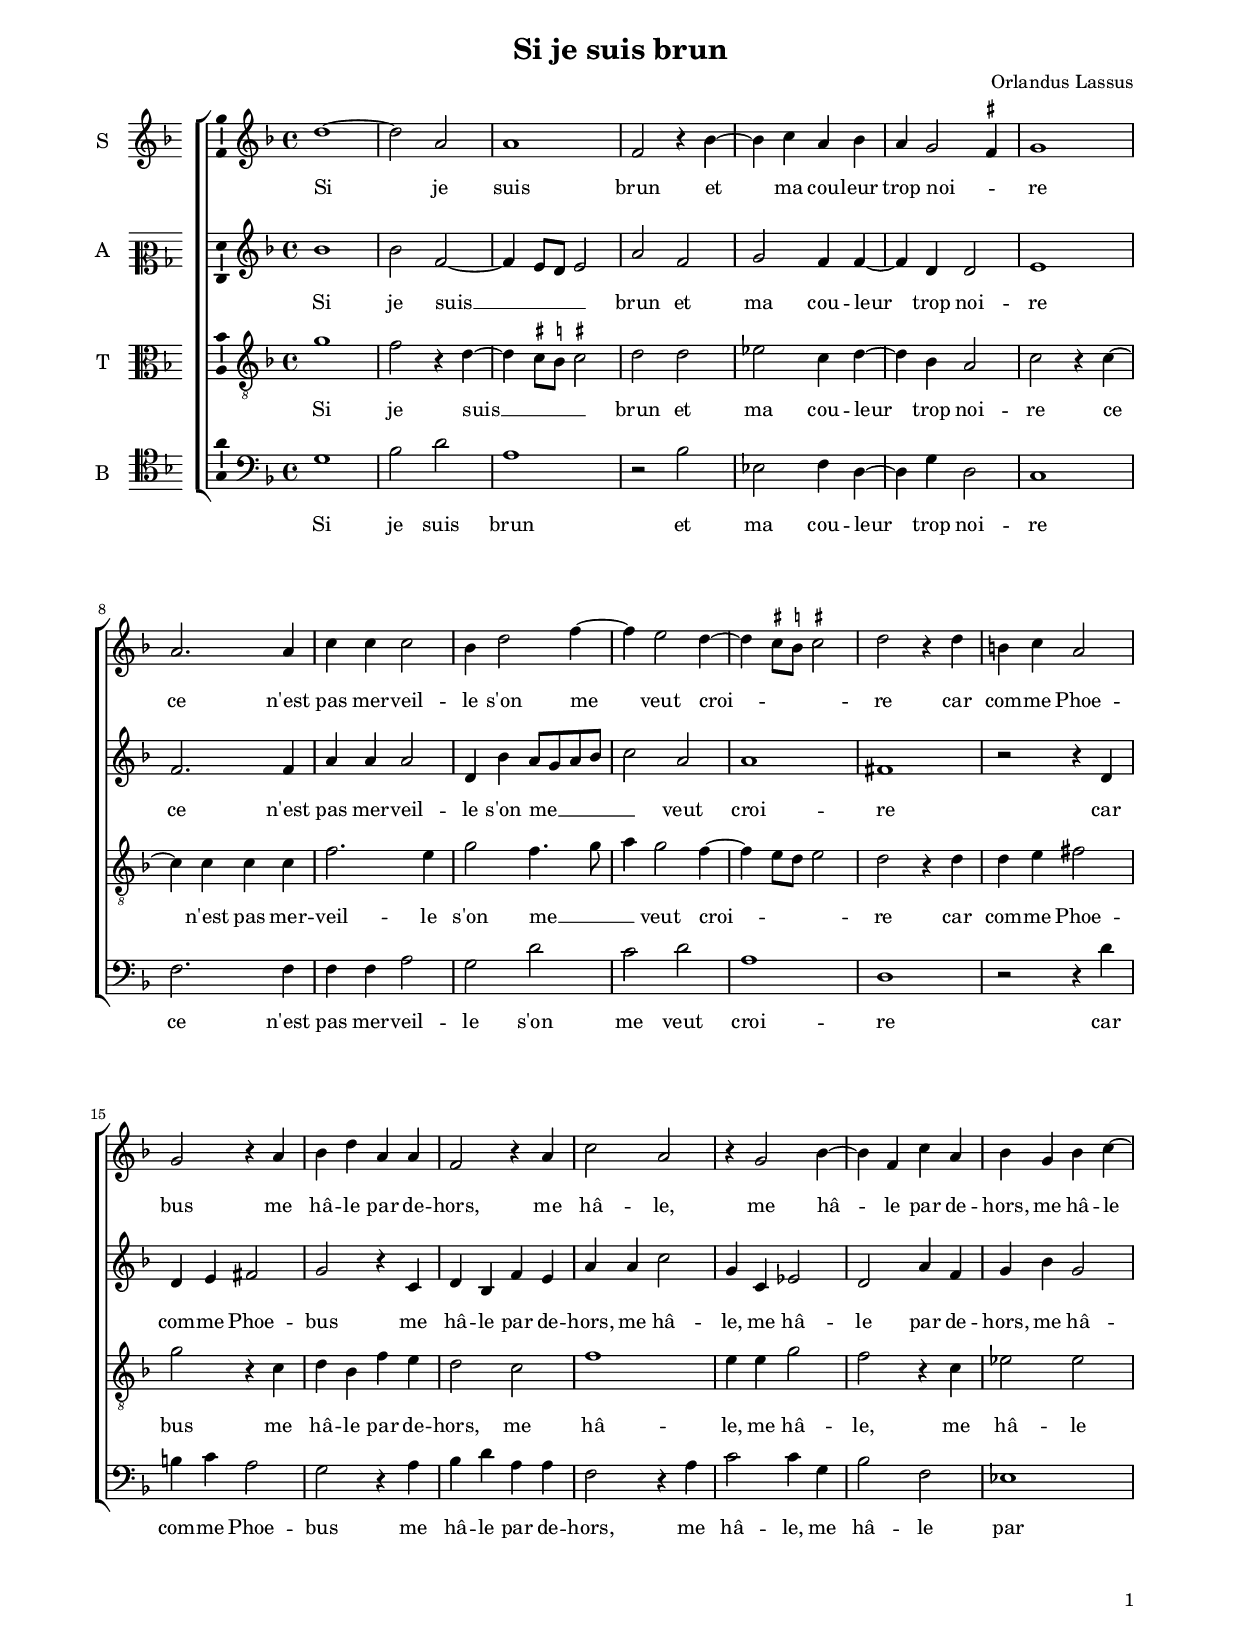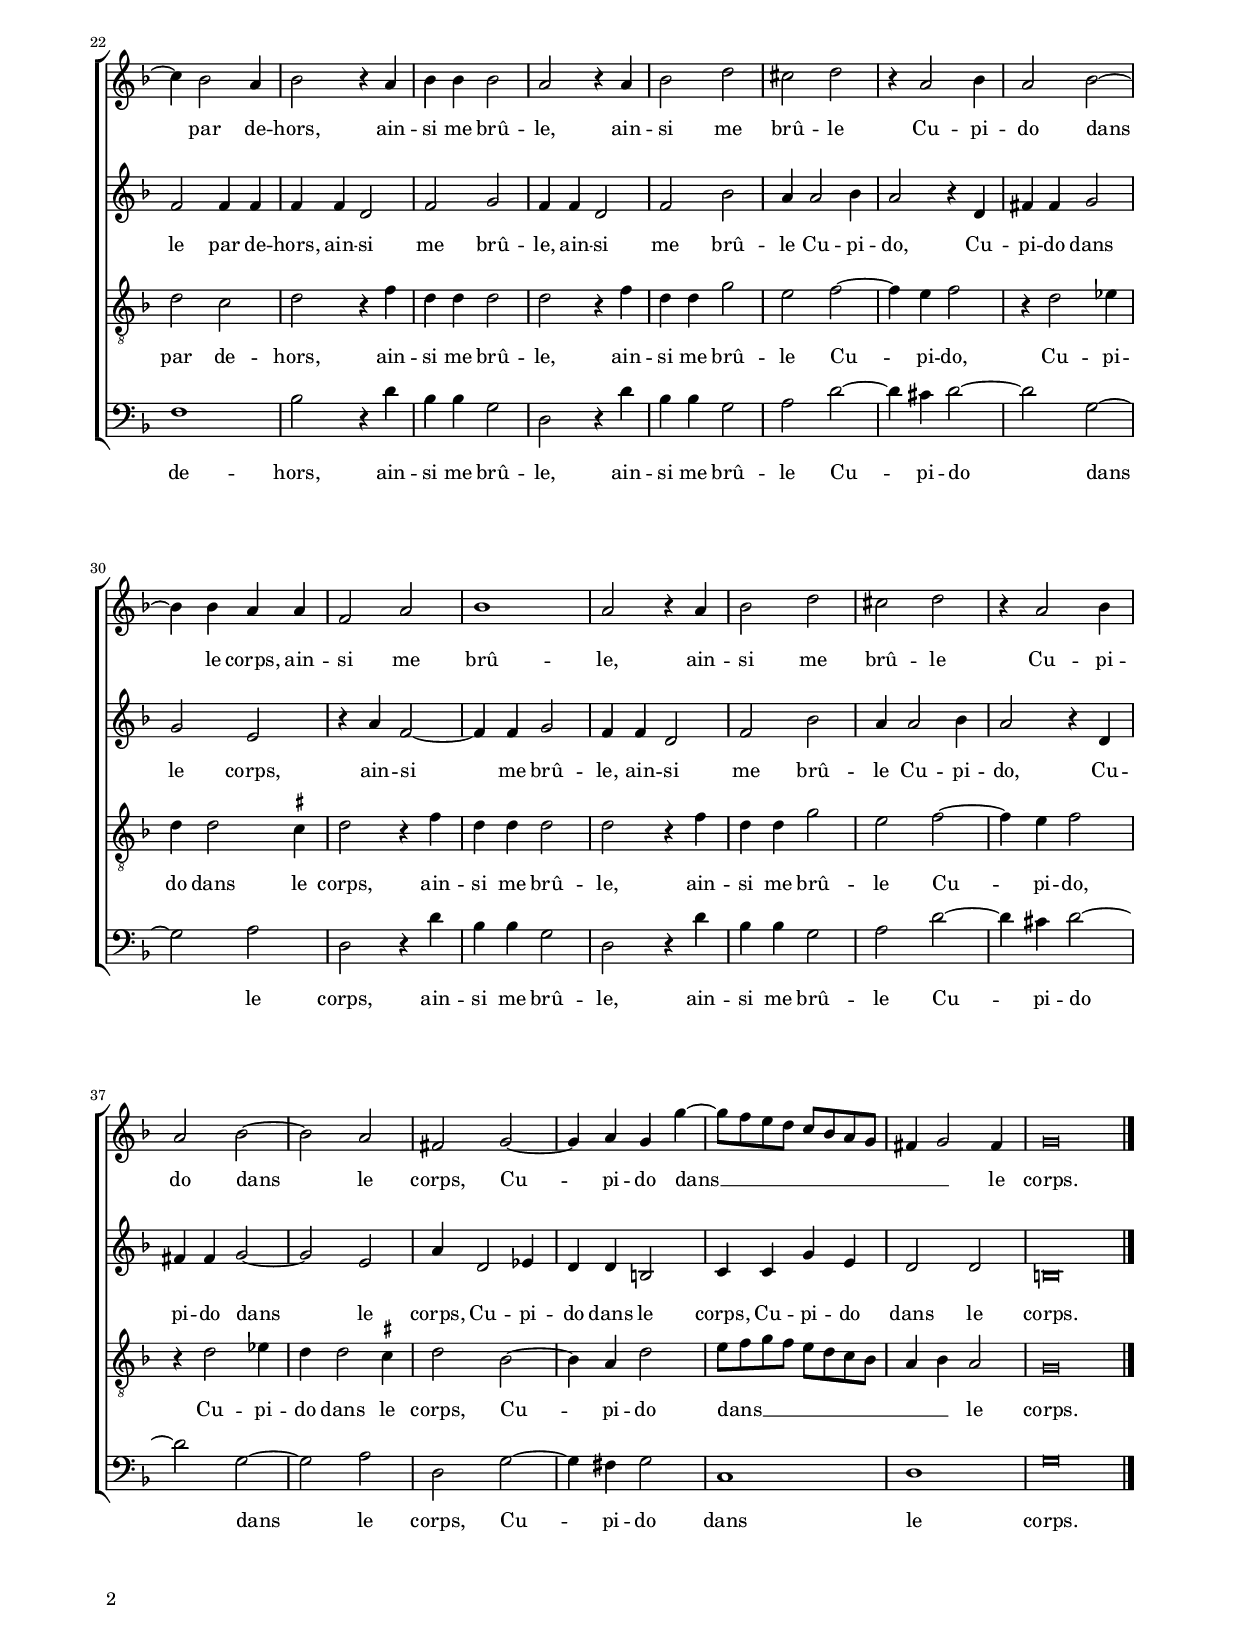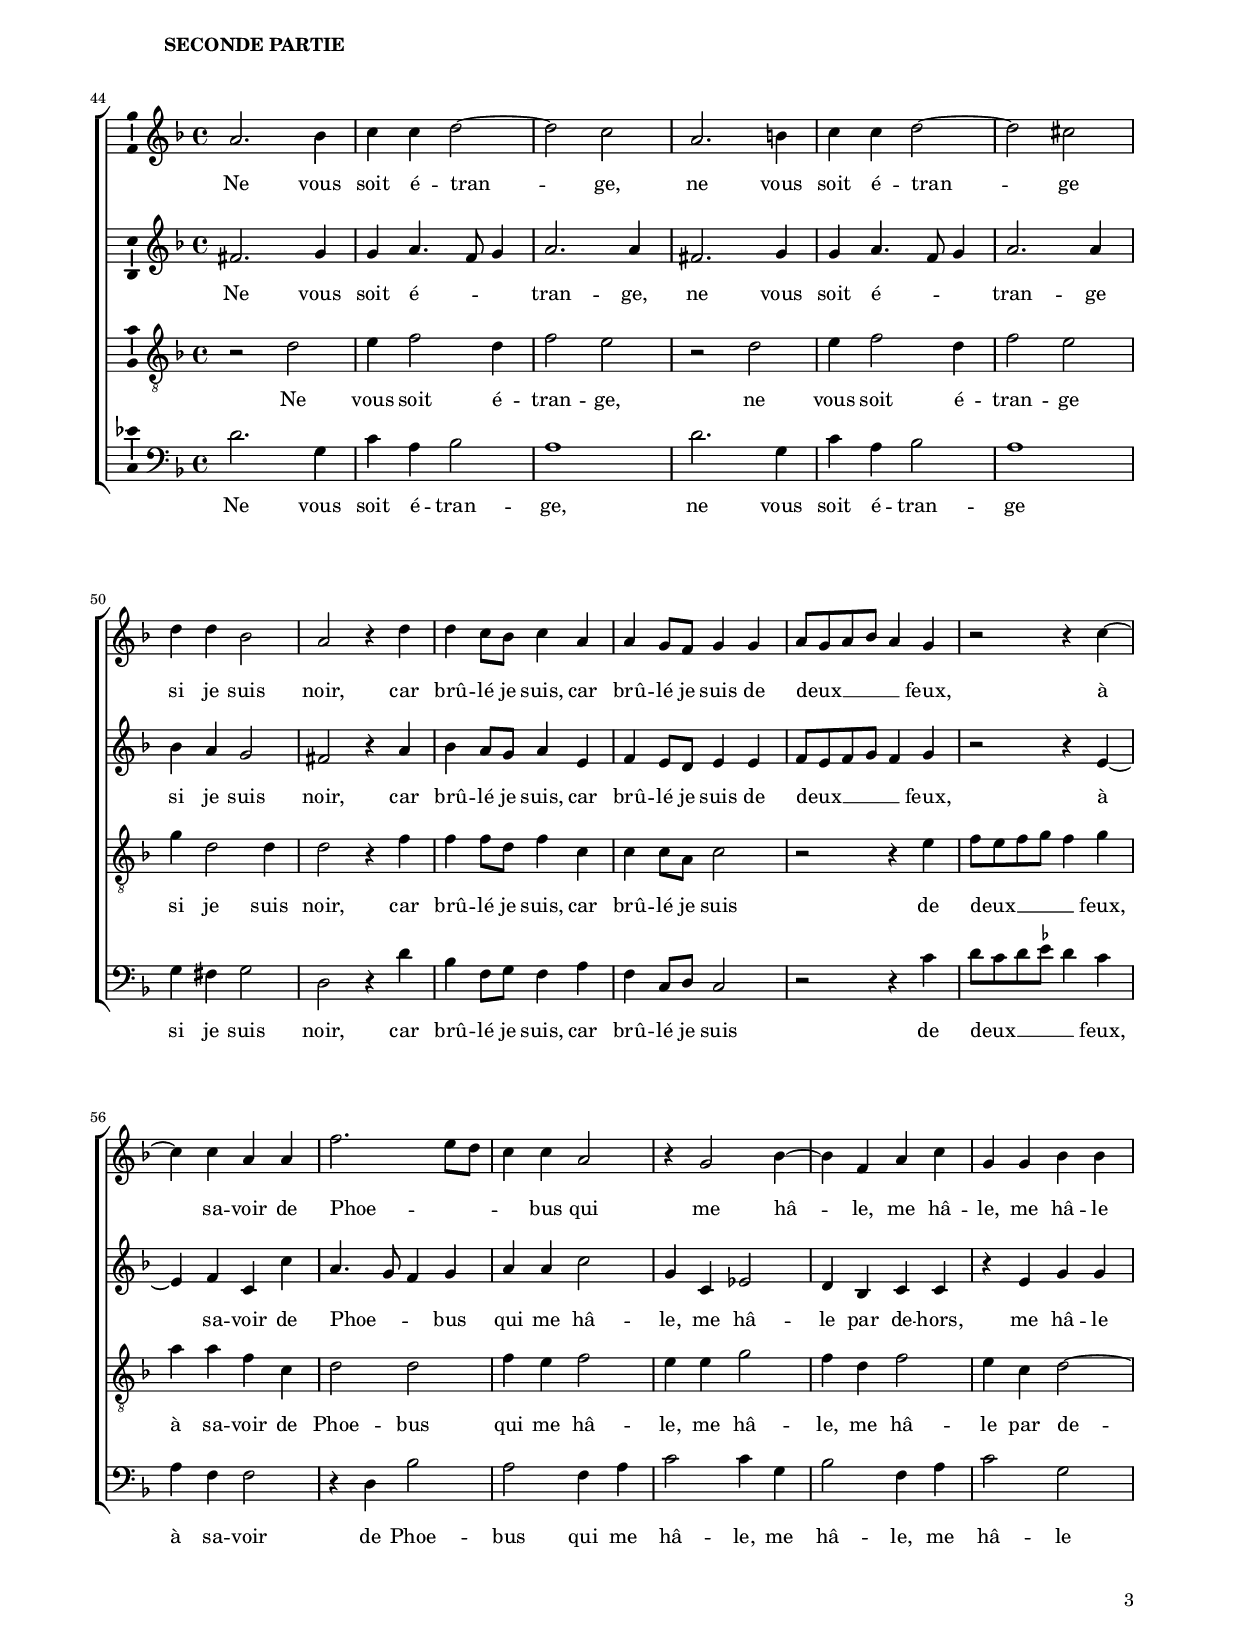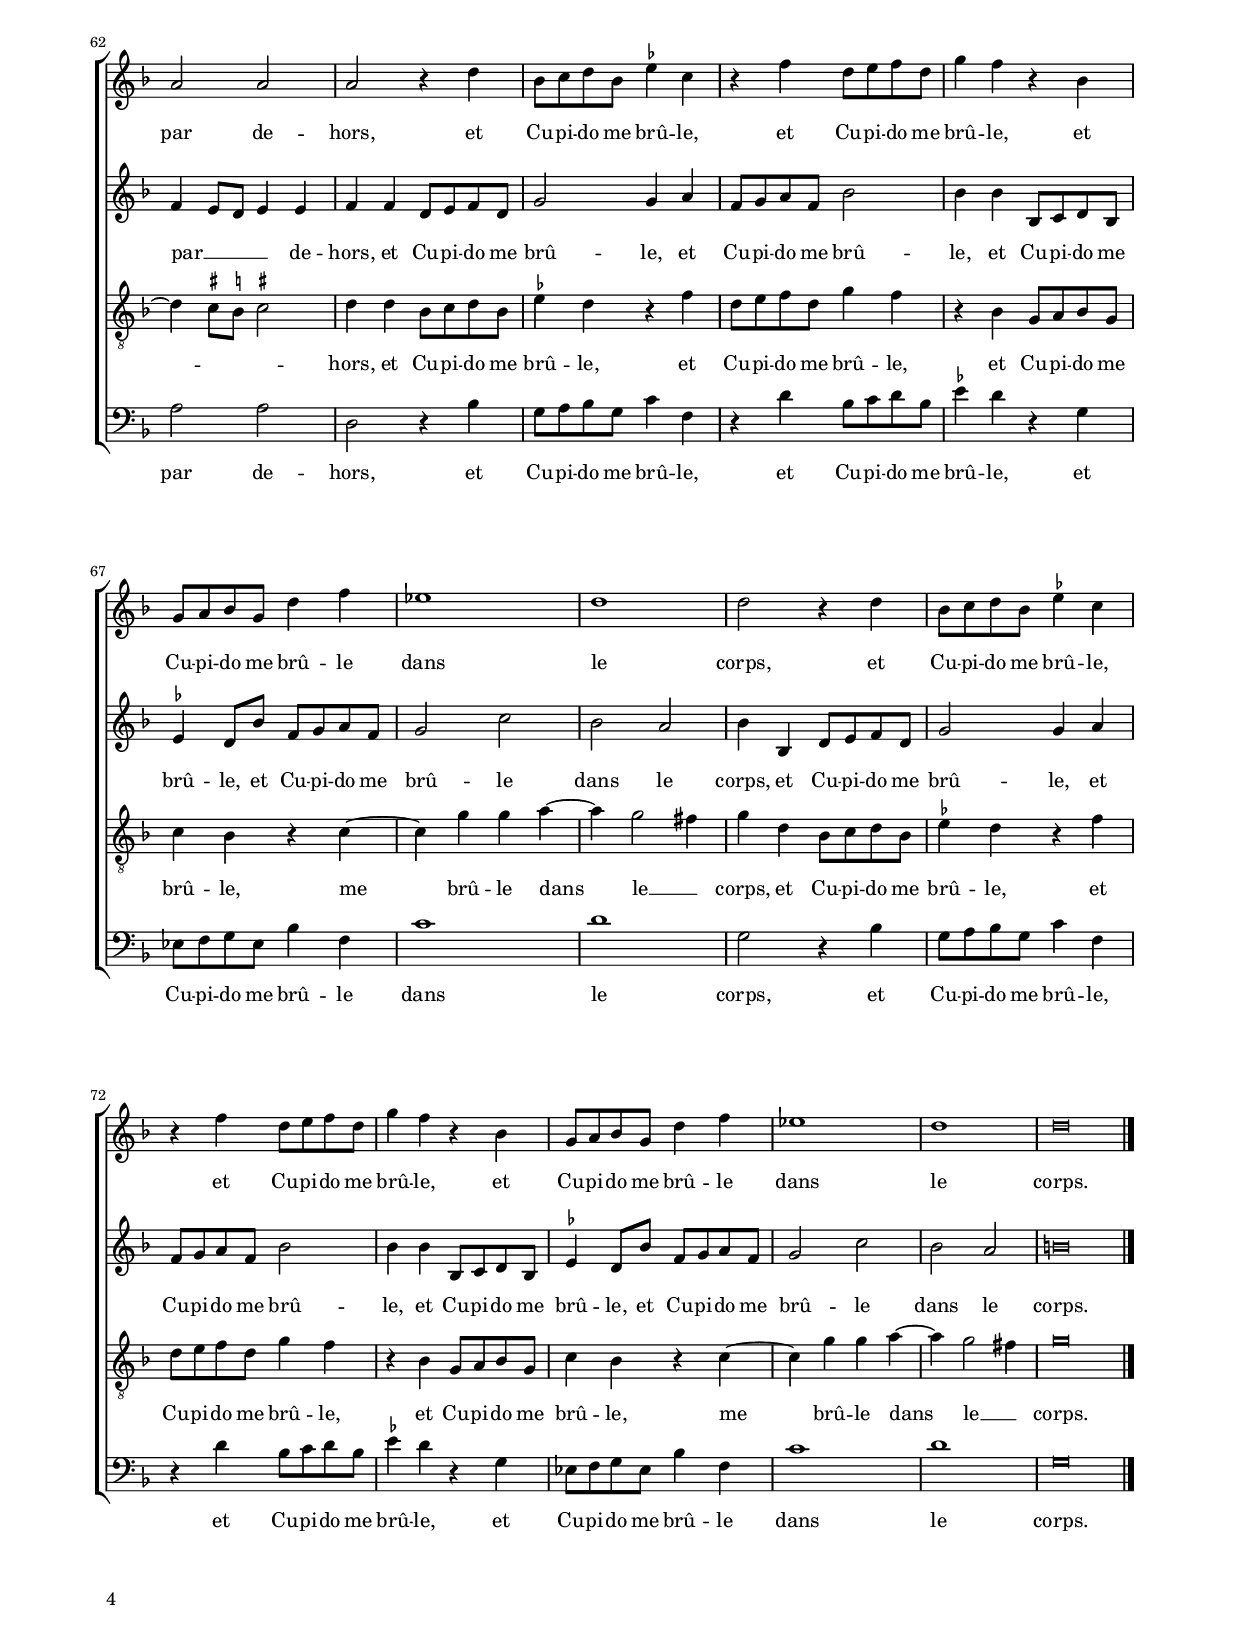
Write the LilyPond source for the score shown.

\header
{
  title="Si je suis brun"
  composer="Orlandus Lassus"
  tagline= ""
}

\version "2.24.3"
\include "deutsch.ly"
#(set-global-staff-size 16)
% #(set-default-paper-size "letter")
#(ly:set-option 'point-and-click #f)

	
	ficta = { \once \set suggestAccidentals = ##t }
	
	forget = #(define-music-function (music) (ly:music?) #{
		\accidentalStyle forget
		$music
		\accidentalStyle default
		#})


\paper
	{
	top-margin = 1.8 \cm
	bottom-margin = 1.2 \cm
	left-margin = 1.8 \cm
	right-margin = 1.8 \cm
	ragged-bottom = ##f
	ragged-last-bottom = ##f
	print-page-number = ##f
%	page-count = 3
	score-system-spacing = #'((basic-distance . 17) (minimum-distance . 13) (padding . 5) (strechability . 250))
	system-system-spacing = #'((basic-distance . 17) (minimum-distance . 13) (padding . 5) (strechability . 250))
	oddFooterMarkup=\markup   \fill-line { "" \fromproperty #'page:page-number-string }
	evenFooterMarkup=\markup  \fill-line { \fromproperty #'page:page-number-string "" }
	last-bottom-spacing = #'((basic-distance . 12) (minimum-distance . 7) (padding . 4))
%	systems-per-page = 3
%	min-systems-per-page = 3
	}

global = {
	\key f \major
	\time 4/4
	\skip 1*42 \set Score.measureLength = #(ly:make-moment 2/1)
	\skip 1*2 \bar "|."
	}
	

incipitcantus = \markup { \score {
	{
	\set Staff.instrumentName = \markup { \fontsize #1 "S" }
	\key f \major
	\clef violin
	s4 \bar ""
	}
	\layout  {
	raggedright = ##t
	indent = 0.8 \cm
	line-width = 1.6 \cm
	\context { \Staff \remove Time_signature_engraver }
	\override Staff.Clef.Y-extent = #'(0 . 0)
	}} \hspace #1 }
      
      
incipitaltus = \markup { \score {
	{
	\set Staff.instrumentName = \markup { \fontsize #1 "A" }
	\key f \major
	\clef mezzosoprano
	s4 \bar ""
	}
	\layout  {
	raggedright = ##t
	indent = 0.8 \cm
	line-width = 1.6 \cm
	\context { \Staff \remove Time_signature_engraver }
	\override Staff.Clef.Y-extent = #'(0 . 0)
	}} \hspace #1 }


incipittenor = \markup { \score {
	{
	\set Staff.instrumentName = \markup { \fontsize #1 "T" }
	\key f \major
	\clef alto
	s4 \bar ""
	}
	\layout  {
	raggedright = ##t
	indent = 0.8 \cm
	line-width = 1.6 \cm
	\context { \Staff \remove Time_signature_engraver }
	\override Staff.Clef.Y-extent = #'(0 . 0)
	}} \hspace #1 }
      
      
incipitbassus = \markup { \score {
	{
	\set Staff.instrumentName = \markup { \fontsize #1 "B" }
	\key f \major
	\clef tenor
	s4 \bar ""
	}
	\layout  {
	raggedright = ##t
	indent = 0.8 \cm
	line-width = 1.6 \cm
	\context { \Staff \remove Time_signature_engraver }
	\override Staff.Clef.Y-extent = #'(0 . 0)
	}} \hspace #1 }


cantus =  \relative c''
	{
	d1~ d2 a2
	a1 f2 r4 b~
	b4 c a b a g2 \ficta fis4
	g1 a2. a4
%5
	c4 c c2 b4 d2 f4~ |
	f4 e2 d4~ d4 \ficta cis8 \ficta h \ficta cis!2
	d2 r4 d h c a2
	g2 r4 a b d a a
	f2 r4 a c2 a
%10
	r4 g2 b4~ b4 f4 c' a |
	b4 g b c4~ c4 b2 a4
	b2 r4 a b b b2
	a2 r4 a b2 d
	cis2 d r4 a2 b4
%15
	a2 b~ b4 b4 a a |
	f2 a b1
	a2 r4 a b2 d
	cis2 d r4 a2 b4
	a2 b~ b2 a2
%20
	fis2 g~ g4 a4 g g'~ |
	g8[ f e d] c[ b a g] fis4 g2 fis4
	g\breve |
	}
	

altus =  \relative c'
	{
	b'1 b2 f~
	f4 e8 d e2 a f
	g2 f4 f~ f4 d4 d2
	e1 f2. f4
%5
	a4 a a2 d,4 b' a8 g a b |
	c2 a a1
	fis1 r2 r4 d
	d4 e fis2 g r4 c,
	d4 b f' e a a c2
%10
	g4 c, es2 d a'4 f |
	g4 b g2 f f4 f
	f4 f d2 f g
	f4 f d2 f b
	a4 a2 b4 a2 r4 d,
%15
	fis4 fis g2 g e |
	r4 a f2~ f4 f4 g2
	f4 f d2 f b
	a4 a2 b4 a2 r4 d,
	fis4 fis g2~ g2 e2
%20
	a4 d,2 es4 d d h2 |
	c4 c g' e d2 d
	h\breve |
	}


tenor =  \relative c'
	{
	g'1 f2 r4 d~
	d4 \ficta cis8 \ficta h \ficta cis!2 d d
	es2 c4 d~ d4 b4 a2
	c2 r4 c~ c4 c4 c c
%5
	f2. e4 g2 f4. g8 |
	a4 g2 f4~ f4 e8 d e2
	d2 r4 d d e fis2
	g2 r4 c, d b f' e
	d2 c f1
%10
	e4 e g2 f r4 c |
	es2 es d c
	d2 r4 f d d d2
	d2 r4 f d d g2
	e2 f2~ f4 e4 f2
%15
	r4 d2 es4 d d2 \ficta cis4 |
	d2 r4 f d d d2
	d2 r4 f d d g2
	e2 f2~ f4 e4 f2
	r4 d2 es4 d d2 \ficta cis4
%20
	d2 b~ b4 a4 d2 |
	e8[ f g f] e[ d c b] a4 b a2
	g\breve |
	}


bassus  =  \relative c
	{
	g'1 b2 d
	a1 r2 b
	es,2 f4 d~ d4 g4 d2
	c1 f2. f4
%5
	f4 f a2 g d' |
	c2 d a1
	d,1 r2 r4 d'
	h4 c a2 g r4 a
	b4 d a a f2 r4 a
%10
	c2 c4 g b2 f |
	es1 f
	b2 r4 d b b g2
	d2 r4 d' b b g2
	a2 d2~ d4 cis4 d2~
%15
	d2 g,2~ g2 a2 |
	d,2 r4 d' b b g2
	d2 r4 d' b b g2
	a2 d~ d4 cis4 d2~
	d2 g,~ g2 a2
%20
	d,2 g~ g4 fis4 g2
	c,1 d
	g\breve |
	}


lyricscantus = \lyricmode {
	Si je suis brun et ma cou -- leur trop noi -- _ re
	ce n'est pas mer -- veil -- le s'on me veut croi -- _ _ _ re
	car com -- me Phoe -- bus me hâ -- le par de -- hors,
	me hâ -- le,
	me hâ -- le par de -- hors,
	me hâ -- le par de -- hors,
	ain -- si me brû -- le,
	ain -- si me brû -- le Cu -- pi -- do dans le corps,
	ain -- si me brû -- le,
	ain -- si me brû -- le Cu -- pi -- do dans le corps,
	Cu -- pi -- do dans __ _ _ _ _ _ _ _ _ _ le corps.
	}
	
	
lyricsaltus = \lyricmode {
	Si je suis __ _ _ _ brun et ma cou -- leur trop noi -- re
	ce n'est pas mer -- veil -- le s'on me __ _ _ _ _ veut croi -- re
	car com -- me Phoe -- bus me hâ -- le par de -- hors,
	me hâ -- le,
	me hâ -- le par de -- hors,
	me hâ -- le par de -- hors,
	ain -- si me brû -- le,
	ain -- si me brû -- le Cu -- pi -- do,
	Cu -- pi -- do dans le corps,
	ain -- si me brû -- le,
	ain -- si me brû -- le Cu -- pi -- do,
	Cu -- pi -- do dans le corps,
	Cu -- pi -- do dans le corps,
	Cu -- pi -- do dans le corps.
	}
	

lyricstenor = \lyricmode {
	Si je suis __ _ _ _ brun et ma cou -- leur trop noi -- re
	ce n'est pas mer -- veil -- le s'on me __ _ _ veut croi -- _ _ _ re
	car com -- me Phoe -- bus me hâ -- le par de -- hors,
	me hâ -- le,
	me hâ -- le,
	me hâ -- le par de -- hors,
	ain -- si me brû -- le,
	ain -- si me brû -- le Cu -- pi -- do,
	Cu -- pi -- do dans le corps,
	ain -- si me brû -- le,
	ain -- si me brû -- le Cu -- pi -- do,
	Cu -- pi -- do dans le corps,
	Cu -- pi -- do dans __ _ _ _ _ _ _ _ _ _ le corps.
	}
	
	
lyricsbassus = \lyricmode {
	Si je suis brun et ma cou -- leur trop noi -- re
	ce n'est pas mer -- veil -- le s'on me veut croi -- re
	car com -- me Phoe -- bus me hâ -- le par de -- hors,
	me hâ -- le,
	me hâ -- le par de -- hors,
	ain -- si me brû -- le,
	ain -- si me brû -- le Cu -- pi -- do dans le corps,
	ain -- si me brû -- le,
	ain -- si me brû -- le Cu -- pi -- do dans le corps,
	Cu -- pi -- do dans le corps.
	}
	

\score
{  
	\transpose c c {
	\new ChoirStaff \with { \override StaffGrouper.staff-staff-spacing.basic-distance = #12 }
	<<
	
	\new Staff << \global
	\new Voice="v1" {
		\set Staff.instrumentName=\incipitcantus
		\set Staff.midiInstrument = "reed organ"
		\clef violin
		\cantus }
	\new Lyrics \lyricsto "v1" {\lyricscantus }
	>>

	
	\new Staff << \global
	\new Voice="v2" {
		\set Staff.instrumentName=\incipitaltus
		\set Staff.midiInstrument = "reed organ"
		\clef violin 
		\altus}
	\new Lyrics \lyricsto "v2" {\lyricsaltus }
	>>

	
	\new Staff << \global
	\new Voice="v3" {
		\set Staff.instrumentName=\incipittenor
		\set Staff.midiInstrument = "reed organ"
		\clef "G_8"
		\tenor }
	\new Lyrics \lyricsto "v3" {\lyricstenor }
	>>

	
	\new Staff << \global
	\new Voice="v4" {
		\set Staff.instrumentName=\incipitbassus
		\set Staff.midiInstrument = "reed organ"
		\clef bass 
		\bassus }
	\new Lyrics \lyricsto "v4" {\lyricsbassus}
	>>
	
	>>
	} % transpose
		
	\layout
	{
	indent = 1.7 \cm
	\context { \Lyrics \override VerticalAxisGroup.nonstaff-relatedstaff-spacing.padding = #2 }
	\context { \Staff \override TimeSignature.break-visibility = #end-of-line-invisible }
	\context { \Staff \consists Ambitus_engraver }
	\context { \Score \override BarNumber.padding = #2 }
	\context { \Voice \override NoteHead.style = #'baroque }
	}

\midi
	{
	\tempo 4 = 130
	}
	
}

%%%%%%%%%%%%%%%%%%%%  SECONDE PARTIE  %%%%%%%%%%%%%%%%%%%%%%


global = {
	\key f \major
	\time 4/4
	\set Score.currentBarNumber = #44
	\skip 1*33 \set Score.measureLength = #(ly:make-moment 2/1)
	\skip 1*2 \bar "|."
	}

	
cantus =  \relative c''
	{
	a2. b4 c c d2~
	d2 c a2. h4
	c4 c d2~ d2 cis2
	d4 d b2 a r4 d
%5
	d4 c8 b c4 a a g8 f g4 g |
	a8 g a b a4 g r2 r4 c~
	c4 c a a f'2. e8 d
	c4 c a2 r4 g2 b4~
	b4 f a c g g b b
%10
	a2 a a r4 d |
	b8 c d b \ficta es4 c r f d8 e f d
	g4 f r b, g8 a b g d'4 f
	es1 d
	d2 r4 d b8 c d b \ficta es4 c
%15
	r4 f d8 \forget e f d g4 f r b, |
	g8 a b g d'4 f es1
	d1
	d\breve |
	}


altus =  \relative c'
	{
	fis2. g4 g a4. f8 g4
	a2. a4 fis2. g4
	g4 a4. f8 g4 a2. a4
	b4 a g2 fis r4 a
%5
	b4 a8 g a4 e f4 e8 d e4 e |
	f8 e f g f4 g r2 r4 e~
	e4 f c c' a4. g8 f4 g
	a4 a c2 g4 c, es2
	d4 b c c r e g g
%10
	f4 e8 d e4 e f f d8 e f d |
	g2 g4 a f8 g a f b2
	b4 b b,8 c d b \ficta es4 d8[ b'] f8 g a f
	g2 c b a
	b4 b, d8 e f d g2 g4 a
%15
	f8 g a f b2 b4 b  b,8 c d b |
	\ficta es4 d8 [ b'] f g a f g2 c
	b2 a
	h\breve |
	}


tenor =  \relative c'
	{
	r2 d e4 f2 d4
	f2 e r d
	e4 f2 d4 f2 e
	g4 d2 d4 d2 r4 f
%5
	f4 f8 d f4 c c c8 a c2 |
	r2 r4 e f8 e f g f4 g
	a4 a f c d2 d
	f4 e f2 e4 e g2
	f4 d f2 e4 c d2~
%10
	d4 \ficta cis8 \ficta h \ficta cis!2 d4 d \forget b8 \forget c d \forget b |
	\ficta es4 d r f d8 \forget e f d g4 f
	r4 b, g8 a b g c4 b r c4~
	c4 g' g a~ a4 g2 fis4
	g4 d b8 c d b \ficta es4 d r f
%15
	d8 \forget e f d g4 f r b, g8 a b g |
	c4 b r c~ c4 g'4 g a4~
	a4 g2 fis4
	g\breve |
	}


bassus  =  \relative c
	{
	d'2. g,4 c a b2
	a1 d2. g,4
	c4 a b2 a1
	g4 fis g2 d r4 d'
%5
	b4 f8 g f4 a f4 c8 d c2 |
	r2 r4 c' d8 c d \ficta es d4 c
	a4 f f2 r4 d b'2
	a2 f4 a c2 c4 g
	b2 f4 a c2 g
%10
	a2 a d, r4 b' |
	g8 a b g c4 f, r d' b8 c d b
	\ficta es4 d r g, es!8 f g es b'4 f
	c'1 d
	g,2 r4 b g8 a b g c4 f,
%15
	r4 d' b8 c d b \ficta es4 d r g, |
	es8 f g es b'4 f c'1
	d1
	g,\breve |
	}
	
lyricscantus = \lyricmode {
	Ne vous soit é -- tran -- ge,
	ne vous soit é -- tran -- ge
	si je suis noir,
	car brû -- lé je suis,
	car brû -- lé je suis
	de deux __ _ _ _ _ feux,
	à sa -- voir de Phoe -- _ _ _ bus
	qui me hâ -- le,
	me hâ -- le,
	me hâ -- le par de -- hors,
	et Cu -- pi -- do me brû -- le,
	et Cu -- pi -- do me brû -- le,
	et Cu -- pi -- do me brû -- le
	dans le corps,
	et Cu -- pi -- do me brû -- le,
	et Cu -- pi -- do me brû -- le,
	et Cu -- pi -- do me brû -- le
	dans le corps.
	}
	
	
lyricsaltus = \lyricmode {
	Ne vous soit é -- _ _ tran -- ge,
	ne vous soit é -- _ _ tran -- ge
	si je suis noir,
	car brû -- lé je suis,
	car brû -- lé je suis
	de deux __ _ _ _ _ feux,
	à sa -- voir de Phoe -- _ _ bus
	qui me hâ -- le,
	me hâ -- le par de -- hors,
	me hâ -- le par __ _ _ _ de -- hors,
	et Cu -- pi -- do me brû -- le,
	et Cu -- pi -- do me brû -- le,
	et Cu -- pi -- do me brû -- le,
	et Cu -- pi -- do me brû -- le
	dans le corps,
	et Cu -- pi -- do me brû -- le,
	et Cu -- pi -- do me brû -- le,
	et Cu -- pi -- do me brû -- le,
	et Cu -- pi -- do me brû -- le
	dans le corps.
	}
	

lyricstenor = \lyricmode {
	Ne vous soit é -- tran -- ge,
	ne vous soit é -- tran -- ge
	si je suis noir,
	car brû -- lé je suis,
	car brû -- lé je suis
	de deux __ _ _ _ _ feux,
	à sa -- voir de Phoe -- bus
	qui me hâ -- le,
	me hâ -- le,
	me hâ -- le par de -- _ _ _ hors,
	et Cu -- pi -- do me brû -- le,
	et Cu -- pi -- do me brû -- le,
	et Cu -- pi -- do me brû -- le,
	me brû -- le dans le __ _ corps,
	et Cu -- pi -- do me brû -- le,
	et Cu -- pi -- do me brû -- le,
	et Cu -- pi -- do me brû -- le,
	me brû -- le dans le __ _ corps.
	}
	
	
lyricsbassus = \lyricmode {
	Ne vous soit é -- tran -- ge,
	ne vous soit é -- tran -- ge
	si je suis noir,
	car brû -- lé je suis,
	car brû -- lé je suis
	de deux __ _ _ _ _ feux,
	à sa -- voir de Phoe -- bus
	qui me hâ -- le,
	me hâ -- le,
	me hâ -- le par de -- hors,
	et Cu -- pi -- do me brû -- le,
	et Cu -- pi -- do me brû -- le,
	et Cu -- pi -- do me brû -- le
	dans le corps,
	et Cu -- pi -- do me brû -- le,
	et Cu -- pi -- do me brû -- le,
	et Cu -- pi -- do me brû -- le
	dans le corps.
	}
	

\score
{  
	\transpose c c {
	\new ChoirStaff \with { \override StaffGrouper.staff-staff-spacing.basic-distance = #12 }
	<<
	
	\new Staff <<\global
	\new Voice="v1" {
	  %\set Staff.instrumentName="Cantus"
		\set Staff.midiInstrument = "reed organ"
		\clef violin
		\cantus }
	\new Lyrics \lyricsto "v1" {\lyricscantus }
	>>

	
	\new Staff << \global
	\new Voice="v2" {
	  %\set Staff.instrumentName="Altus"
		\set Staff.midiInstrument = "reed organ"
		\clef violin 
		\altus}
	\new Lyrics \lyricsto "v2" {\lyricsaltus }
	>>

	
	\new Staff <<\global
	\new Voice="v3" {
	  %\set Staff.instrumentName="Tenor"
		\set Staff.midiInstrument = "reed organ"
		\clef "G_8"
		\tenor }
	\new Lyrics \lyricsto "v3" {\lyricstenor }
	>>
	
	
	\new Staff <<\global
	\new Voice="v4" {
	  %\set Staff.instrumentName="Bassus"
		\set Staff.midiInstrument = "reed organ"
		\clef bass 
		\bassus }
	\new Lyrics \lyricsto "v4" {\lyricsbassus}
	>>
	
	>>
	} % transpose
		
	\layout
	{
	indent = 0 \cm
	\context { \Lyrics \override VerticalAxisGroup.nonstaff-relatedstaff-spacing.padding = #2 }
	\context { \Staff \override TimeSignature.break-visibility = #end-of-line-invisible }
	\context { \Staff \consists Ambitus_engraver }
	\context { \Score \override BarNumber.padding = #2 }
	\context { \Voice \override NoteHead.style = #'baroque }
	}
	
	\header { piece = \markup { \raise #2 \hspace #7 \bold "SECONDE PARTIE"} }
	
\midi
	{
	\tempo 4 = 130
	}
	
}

% EOF
